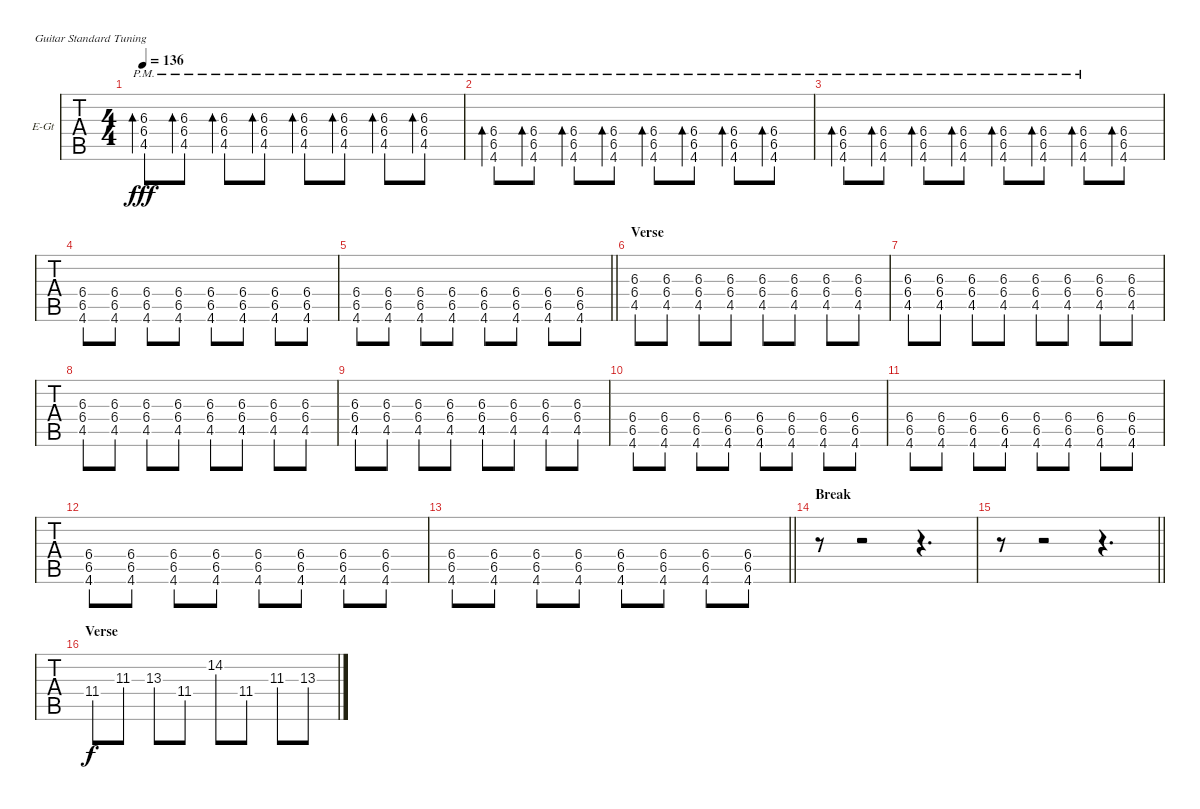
\bracketExtendMode groupsimilarinstruments
\firstSystemTrackNameOrientation horizontal
\otherSystemsTrackNameOrientation horizontal
\track ("Nick" "E-Gt") {instrument overdrivenguitar}
\staff {tabs}
\tuning (E4 B3 G3 D3 A2 E2)
\ts (4 4)
\tempo 136
\clef g2
\ks ab
(6.3{pm} 6.4{pm} 4.5{pm}).8{bd 60 dy fff} (6.3{pm} 6.4{pm} 4.5{pm}).8{bd 60} (6.3{pm} 6.4{pm} 4.5{pm}).8{bd 60} (6.3{pm} 6.4{pm} 4.5{pm}).8{bd 60} (6.3{pm} 6.4{pm} 4.5{pm}).8{bd 60} (6.3{pm} 6.4{pm} 4.5{pm}).8{bd 60} (6.3{pm} 6.4{pm} 4.5{pm}).8{bd 60} (6.3{pm} 6.4{pm} 4.5{pm}).8{bd 60} |
(6.4{pm} 6.5{pm} 4.6{pm}).8{bd 60} (6.4{pm} 6.5{pm} 4.6{pm}).8{bd 60} (6.4{pm} 6.5{pm} 4.6{pm}).8{bd 60} (6.4{pm} 6.5{pm} 4.6{pm}).8{bd 60} (6.4{pm} 6.5{pm} 4.6{pm}).8{bd 60} (6.4{pm} 6.5{pm} 4.6{pm}).8{bd 60} (6.4{pm} 6.5{pm} 4.6{pm}).8{bd 60} (6.4{pm} 6.5{pm} 4.6{pm}).8{bd 60} |
(6.4{pm} 6.5{pm} 4.6{pm}).8{bd 60} (6.4{pm} 6.5{pm} 4.6{pm}).8{bd 60} (6.4{pm} 6.5{pm} 4.6{pm}).8{bd 60} (6.4{pm} 6.5{pm} 4.6{pm}).8{bd 60} (6.4{pm} 6.5{pm} 4.6{pm}).8{bd 60} (6.4{pm} 6.5{pm} 4.6{pm}).8{bd 60} (6.4{pm} 6.5{pm} 4.6{pm}).8{bd 60} (6.4 6.5 4.6).8{bd 60} |
(6.4 6.5 4.6).8 (6.4 6.5 4.6).8 (6.4 6.5 4.6).8 (6.4 6.5 4.6).8 (6.4 6.5 4.6).8 (6.4 6.5 4.6).8 (6.4 6.5 4.6).8 (6.4 6.5 4.6).8 |
\barLineRight lightlight
(6.4 6.5 4.6).8 (6.4 6.5 4.6).8 (6.4 6.5 4.6).8 (6.4 6.5 4.6).8 (6.4 6.5 4.6).8 (6.4 6.5 4.6).8 (6.4 6.5 4.6).8 (6.4 6.5 4.6).8 |
\section ("" "Verse")
(6.3 6.4 4.5).8 (6.3 6.4 4.5).8 (6.3 6.4 4.5).8 (6.3 6.4 4.5).8 (6.3 6.4 4.5).8 (6.3 6.4 4.5).8 (6.3 6.4 4.5).8 (6.3 6.4 4.5).8 |
(6.3 6.4 4.5).8 (6.3 6.4 4.5).8 (6.3 6.4 4.5).8 (6.3 6.4 4.5).8 (6.3 6.4 4.5).8 (6.3 6.4 4.5).8 (6.3 6.4 4.5).8 (6.3 6.4 4.5).8 |
(6.3 6.4 4.5).8 (6.3 6.4 4.5).8 (6.3 6.4 4.5).8 (6.3 6.4 4.5).8 (6.3 6.4 4.5).8 (6.3 6.4 4.5).8 (6.3 6.4 4.5).8 (6.3 6.4 4.5).8 |
(6.3 6.4 4.5).8 (6.3 6.4 4.5).8 (6.3 6.4 4.5).8 (6.3 6.4 4.5).8 (6.3 6.4 4.5).8 (6.3 6.4 4.5).8 (6.3 6.4 4.5).8 (6.3 6.4 4.5).8 |
(6.4 6.5 4.6).8 (6.4 6.5 4.6).8 (6.4 6.5 4.6).8 (6.4 6.5 4.6).8 (6.4 6.5 4.6).8 (6.4 6.5 4.6).8 (6.4 6.5 4.6).8 (6.4 6.5 4.6).8 |
(6.4 6.5 4.6).8 (6.4 6.5 4.6).8 (6.4 6.5 4.6).8 (6.4 6.5 4.6).8 (6.4 6.5 4.6).8 (6.4 6.5 4.6).8 (6.4 6.5 4.6).8 (6.4 6.5 4.6).8 |
(6.4 6.5 4.6).8 (6.4 6.5 4.6).8 (6.4 6.5 4.6).8 (6.4 6.5 4.6).8 (6.4 6.5 4.6).8 (6.4 6.5 4.6).8 (6.4 6.5 4.6).8 (6.4 6.5 4.6).8 |
\barLineRight lightlight
(6.4 6.5 4.6).8 (6.4 6.5 4.6).8 (6.4 6.5 4.6).8 (6.4 6.5 4.6).8 (6.4 6.5 4.6).8 (6.4 6.5 4.6).8 (6.4 6.5 4.6).8 (6.4 6.5 4.6).8 |
\section ("" "Break")
r.8 r.2 r.4{d} |
\barLineRight lightlight
r.8 r.2 r.4{d} |
\section ("" "Verse")
11.4.8{dy f} 11.3.8 13.3.8 11.4.8 14.2.8 11.4.8 11.3.8 13.3.8
